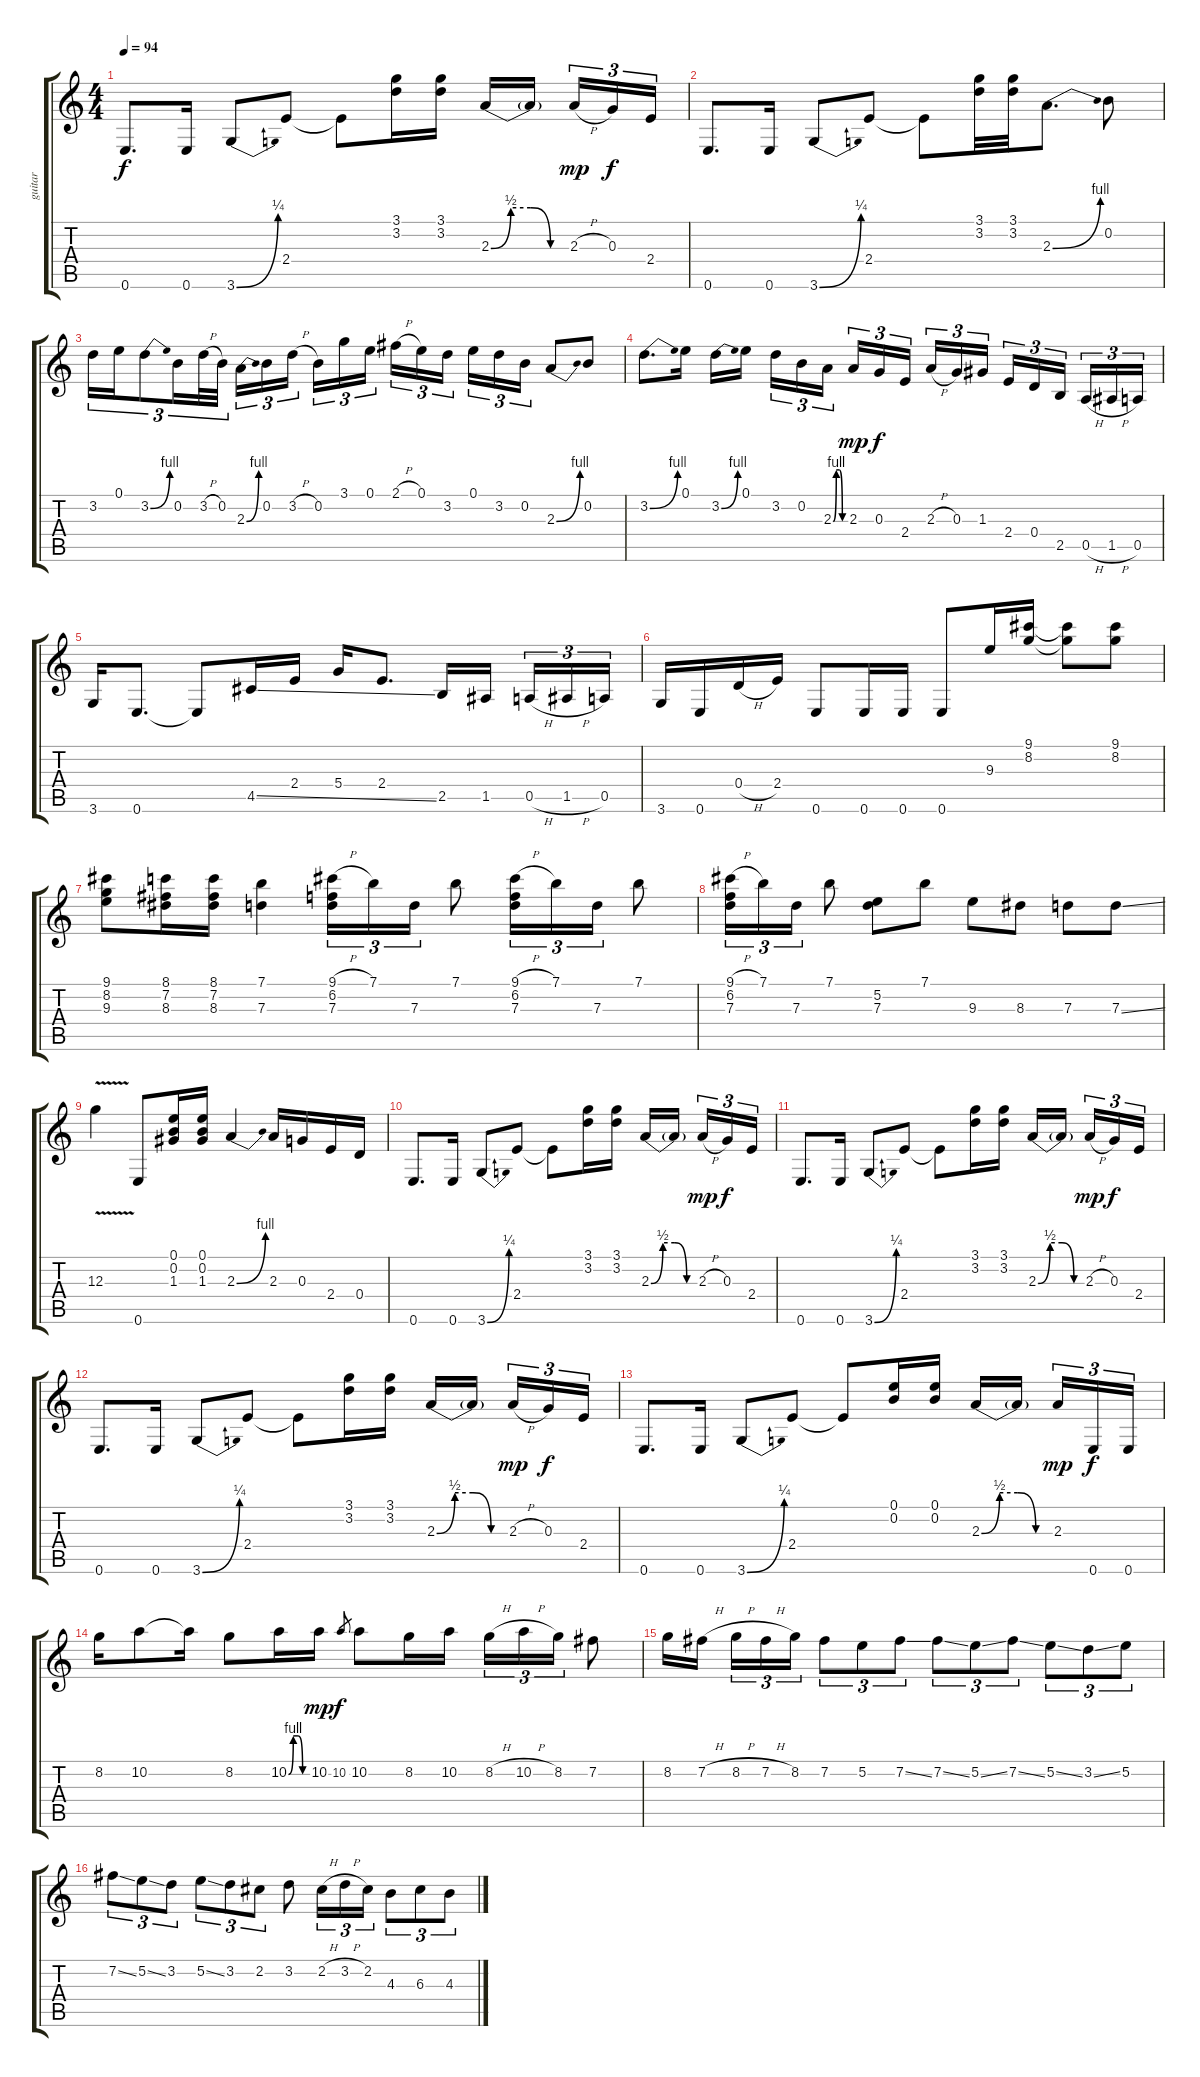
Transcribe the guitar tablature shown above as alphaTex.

\track ("guitar" "guitar") {instrument distortionguitar}
\staff {score tabs}
\tuning (E4 B3 G3 D3 A2 E2) {hide}
\ts (4 4)
\tempo 94
\clef g2
\ks c
0.6.8{d dy f} 0.6.16 3.6{be (bend 0 0 60 1)}.8 2.4.8 2.4{t}.8 (3.1 3.2).16 (3.1 3.2).16 2.3{be (custom 0 0 15 2 30 2 45 0 60 0)}.16 2.3{t}.16{beam splitsecondary} 2.3{h}.16{tu (3 2) dy mp} 0.3.16{tu (3 2) dy f} 2.4.16{tu (3 2)} |
0.6.8{d} 0.6.16 3.6{be (bend 0 0 60 1)}.8 2.4.8 2.4{t}.8 (3.1 3.2).32 (3.1 3.2).32 2.3{be (bend 0 0 60 4)}.8{d} 0.2.8 |
3.2.16{tu (3 2)} 0.1.16{tu (3 2)} 3.2{be (bend 0 0 60 4)}.8{tu (3 2)} 0.2.16{tu (3 2)} 3.2{h}.32{tu (3 2)} 0.2.32{tu (3 2)} 2.3{be (bend 0 0 60 4)}.16{tu (3 2)} 0.2.16{tu (3 2)} 3.2{h}.16{tu (3 2) beam splitsecondary} 0.2.16{tu (3 2)} 3.1.16{tu (3 2)} 0.1.16{tu (3 2)} 2.1{h}.16{tu (3 2)} 0.1.16{tu (3 2)} 3.2.16{tu (3 2) beam splitsecondary} 0.1.16{tu (3 2)} 3.2.16{tu (3 2)} 0.2.16{tu (3 2)} 2.3{be (bend 0 0 60 4)}.8 0.2.8 |
3.2{be (bend 0 0 60 4)}.8{d} 0.1.16 3.2{be (bend 0 0 60 4)}.16 0.1.16{beam splitsecondary} 3.2.16{tu (3 2)} 0.2.16{tu (3 2)} 2.3{be (custom 0 0 15 4 30 4 45 0 60 0)}.16{tu (3 2)} 2.3.16{tu (3 2) dy mp} 0.3.16{tu (3 2) dy f} 2.4.16{tu (3 2) beam splitsecondary} 2.3{h}.16{tu (3 2)} 0.3.16{tu (3 2)} 1.3.16{tu (3 2)} 2.4.16{tu (3 2)} 0.4.16{tu (3 2)} 2.5.16{tu (3 2) beam splitsecondary} 0.5{h}.16{tu (3 2)} 1.5{h}.16{tu (3 2)} 0.5.16{tu (3 2)} |
3.6.16 0.6.8{d} 0.6{t}.8 4.5{ss}.16 2.4.16 5.4.16 2.4.8{d} 2.5.16 1.5.16{beam splitsecondary} 0.5{h}.16{tu (3 2)} 1.5{h}.16{tu (3 2)} 0.5.16{tu (3 2)} |
3.6.16 0.6.16 0.4{h}.16 2.4.16 0.6.8 0.6.16 0.6.16 0.6.8 9.3.16 (9.1 8.2).16 (9.1{t} 8.2{t}).8 (9.1 8.2).8 |
(9.1 8.2 9.3).8 (8.1 7.2 8.3).16 (8.1 7.2 8.3).16 (7.1 7.3).4 (9.1{h} 6.2 7.3).16{tu (3 2)} 7.1.16{tu (3 2)} 7.3.16{tu (3 2)} 7.1.8 (9.1{h} 6.2 7.3).16{tu (3 2)} 7.1.16{tu (3 2)} 7.3.16{tu (3 2)} 7.1.8 |
(9.1{h} 6.2 7.3).16{tu (3 2)} 7.1.16{tu (3 2)} 7.3.16{tu (3 2)} 7.1.8 (5.2 7.3).8 7.1.8 9.3.8 8.3.8 7.3.8 7.3{ss}.8 |
12.3{v}.4 0.6.8 (0.1 0.2 1.3).16 (0.1 0.2 1.3).16 2.3{be (bend 0 0 60 4)}.4 2.3.16 0.3.16 2.4.16 0.4.16 |
0.6.8{d} 0.6.16 3.6{be (bend 0 0 60 1)}.8 2.4.8 2.4{t}.8 (3.1 3.2).16 (3.1 3.2).16 2.3{be (custom 0 0 15 2 30 2 45 0 60 0)}.16 2.3{t}.16{beam splitsecondary} 2.3{h}.16{tu (3 2) dy mp} 0.3.16{tu (3 2) dy f} 2.4.16{tu (3 2)} |
0.6.8{d} 0.6.16 3.6{be (bend 0 0 60 1)}.8 2.4.8 2.4{t}.8 (3.1 3.2).16 (3.1 3.2).16 2.3{be (custom 0 0 15 2 30 2 45 0 60 0)}.16 2.3{t}.16{beam splitsecondary} 2.3{h}.16{tu (3 2) dy mp} 0.3.16{tu (3 2) dy f} 2.4.16{tu (3 2)} |
0.6.8{d} 0.6.16 3.6{be (bend 0 0 60 1)}.8 2.4.8 2.4{t}.8 (3.1 3.2).16 (3.1 3.2).16 2.3{be (custom 0 0 15 2 30 2 45 0 60 0)}.16 2.3{t}.16{beam splitsecondary} 2.3{h}.16{tu (3 2) dy mp} 0.3.16{tu (3 2) dy f} 2.4.16{tu (3 2)} |
0.6.8{d} 0.6.16 3.6{be (bend 0 0 60 1)}.8 2.4.8 2.4{t}.8 (0.1 0.2).16 (0.1 0.2).16 2.3{be (custom 0 0 15 2 30 2 45 0 60 0)}.16 2.3{t}.16{beam splitsecondary} 2.3.16{tu (3 2) dy mp} 0.6.16{tu (3 2) dy f} 0.6.16{tu (3 2)} |
8.2.16 10.2.8 10.2{t}.16 8.2.8 10.2{be (custom 0 0 15 4 30 4 45 0 60 0)}.16 10.2.16{dy mp} 10.2.8{gr dy f} 10.2.8 8.2.16 10.2.16 8.2{h}.16{tu (3 2)} 10.2{h}.16{tu (3 2)} 8.2.16{tu (3 2)} 7.2.8 |
8.2.16 7.2{h}.16{beam splitsecondary} 8.2{h}.16{tu (3 2)} 7.2{h}.16{tu (3 2)} 8.2.16{tu (3 2)} 7.2.8{tu (3 2)} 5.2.8{tu (3 2)} 7.2{ss}.8{tu (3 2)} 7.2{ss}.8{tu (3 2)} 5.2{ss}.8{tu (3 2)} 7.2{ss}.8{tu (3 2)} 5.2{ss}.8{tu (3 2)} 3.2{ss}.8{tu (3 2)} 5.2.8{tu (3 2)} |
7.2{ss}.8{tu (3 2)} 5.2{ss}.8{tu (3 2)} 3.2.8{tu (3 2)} 5.2{ss}.8{tu (3 2)} 3.2.8{tu (3 2)} 2.2.8{tu (3 2)} 3.2.8 2.2{h}.16{tu (3 2)} 3.2{h}.16{tu (3 2)} 2.2.16{tu (3 2)} 4.3.8{tu (3 2)} 6.3.8{tu (3 2)} 4.3.8{tu (3 2)}
